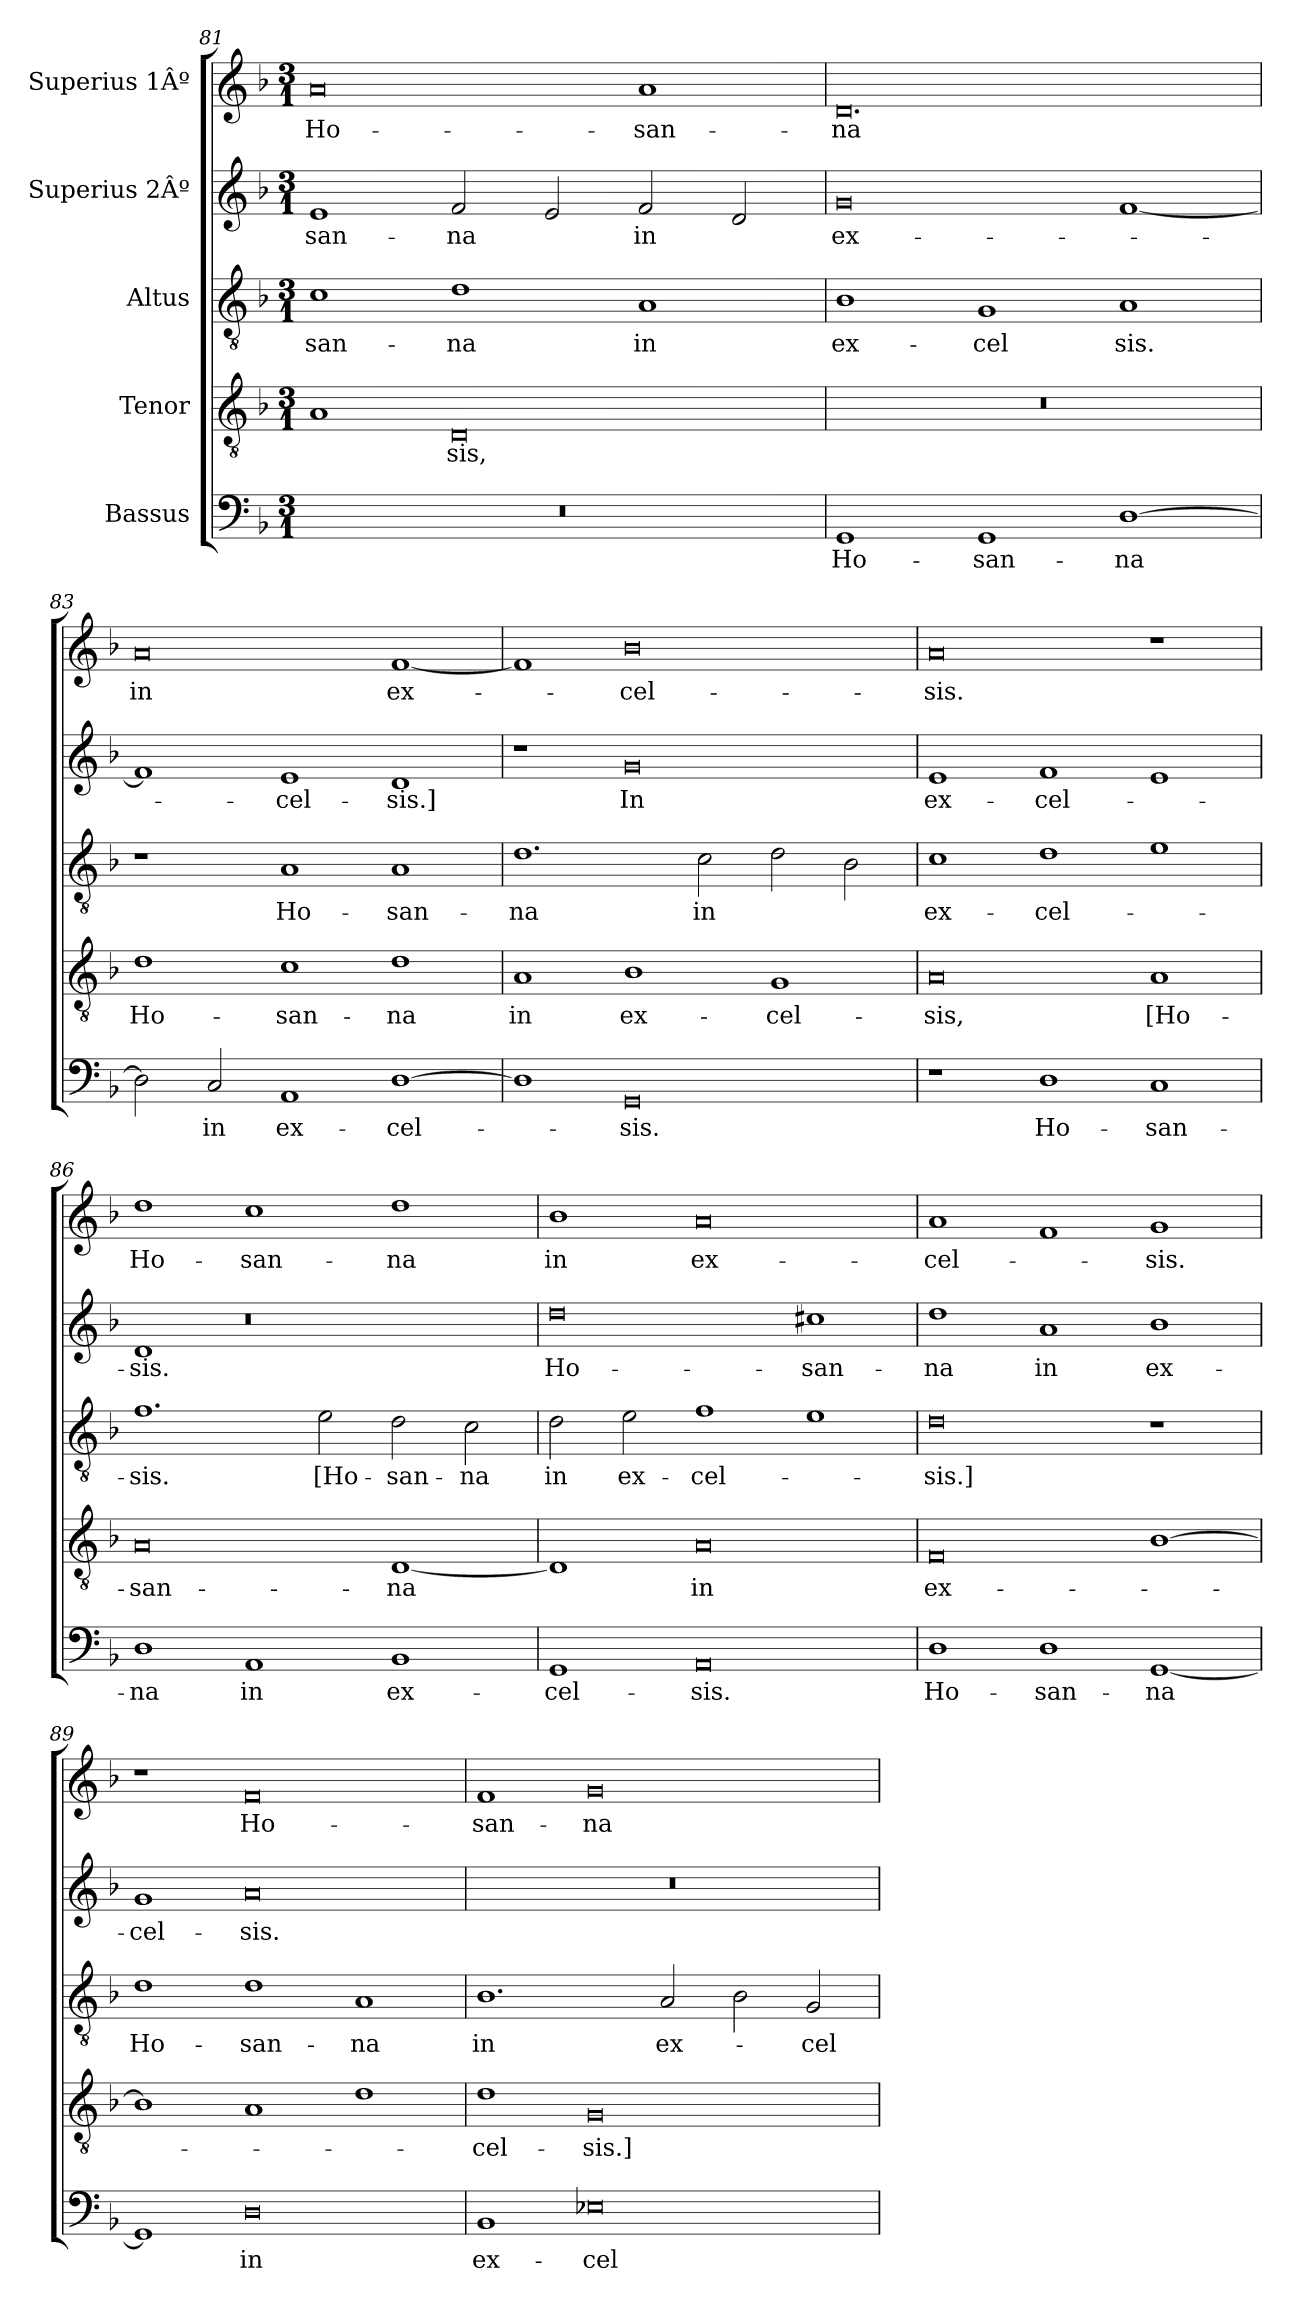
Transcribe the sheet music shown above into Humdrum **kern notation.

**kern	**text	**kern	**text	**kern	**text	**kern	**text	**kern	**text
*part5	*part5	*part4	*part4	*part3	*part3	*part2	*part2	*part1	*part1
*staff5	*staff5	*staff4	*staff4	*staff3	*staff3	*staff2	*staff2	*staff1	*staff1
*I"Bassus	*	*I"Tenor	*	*I"Altus	*	*I"Superius 2Âº	*	*I"Superius 1Âº	*
*clefF4	*	*clefGv2	*	*clefGv2	*	*clefG2	*	*clefG2	*
*k[b-]	*	*k[b-]	*	*k[b-]	*	*k[b-]	*	*k[b-]	*
*M3/1	*	*M3/1	*	*M3/1	*	*M3/1	*	*M3/1	*
=81	=81	=81	=81	=81	=81	=81	=81	=81	=81
0.r	.	1A/	.	1c\	-san-	1e/	-san-	0a/	Ho-
.	.	0D/	-sis,	1d\	-na	2f/	-na	.	.
.	.	.	.	.	.	2e/	.	.	.
.	.	.	.	1A/	in	2f/	in	1a/	-san-
.	.	.	.	.	.	2d/	.	.	.
=82	=82	=82	=82	=82	=82	=82	=82	=82	=82
1GG/	Ho-	0.r	.	1B-\	ex-	0g/	ex-	0.d/	-na
1GG/	-san-	.	.	1G/	-cel	.	.	.	.
[1D\	-na	.	.	1A/	sis.	[1f/	.	.	.
=83	=83	=83	=83	=83	=83	=83	=83	=83	=83
2D\]	.	1d\	Ho-	1r	.	1f/]	.	0a/	in
2C/	in	.	.	.	.	.	.	.	.
1AA/	ex-	1c\	-san-	1A/	Ho-	1e/	-cel-	.	.
[1D\	-cel-	1d\	-na	1A/	-san-	1d/	-sis.]	[1f/	ex-
=84	=84	=84	=84	=84	=84	=84	=84	=84	=84
1D\]	.	1A/	in	1.d\	-na	1r	.	1f/]	.
0GG/	-sis.	1B-\	ex-	.	.	0g/	In	0b-\	-cel-
.	.	.	.	2c\	in	.	.	.	.
.	.	1G/	-cel-	2d\	.	.	.	.	.
.	.	.	.	2B-\	.	.	.	.	.
=85	=85	=85	=85	=85	=85	=85	=85	=85	=85
1r	.	0A/	-sis,	1c\	ex-	1e/	ex-	0a/	-sis.
1D\	Ho-	.	.	1d\	-cel-	1f/	-cel-	.	.
1C/	-san-	1A/	[Ho-	1e\	.	1e/	.	1r	.
=86	=86	=86	=86	=86	=86	=86	=86	=86	=86
1D\	-na	0A/	-san-	1.f\	-sis.	1d/	-sis.	1dd\	Ho-
1AA/	in	.	.	.	.	0r	.	1cc\	-san-
.	.	.	.	2e\	[Ho-	.	.	.	.
1BB-/	ex-	[1D/	-na	2d\	-san-	.	.	1dd\	-na
.	.	.	.	2c\	-na	.	.	.	.
=87	=87	=87	=87	=87	=87	=87	=87	=87	=87
1GG/	-cel-	1D/]	.	2d\	in	0dd\	Ho-	1b-\	in
.	.	.	.	2e\	ex-	.	.	.	.
0AA/	-sis.	0A/	in	1f\	-cel-	.	.	0a/	ex-
.	.	.	.	1e\	.	1cc#X\	-san-	.	.
=88	=88	=88	=88	=88	=88	=88	=88	=88	=88
1D\	Ho-	0F/	ex-	0d\	-sis.]	1dd\	-na	1a/	-cel-
1D\	-san-	.	.	.	.	1a/	in	1f/	.
[1GG/	-na	[1B-\	.	1r	.	1b-\	ex-	1g/	-sis.
=89	=89	=89	=89	=89	=89	=89	=89	=89	=89
1GG/]	.	1B-\]	.	1d\	Ho-	1g/	-cel-	1r	.
0D\	in	1A/	.	1d\	-san-	0a/	-sis.	0f/	Ho-
.	.	1d\	.	1A/	-na	.	.	.	.
=90	=90	=90	=90	=90	=90	=90	=90	=90	=90
1BB-/	ex-	1d\	-cel-	1.B-\	in	0.r	.	1f/	-san-
0E-X\	-cel-	0G/	-sis.]	.	.	.	.	0g/	-na
.	.	.	.	2A/	ex-	.	.	.	.
.	.	.	.	2B-\	.	.	.	.	.
.	.	.	.	2G/	-cel-	.	.	.	.
=	=	=	=	=	=	=	=	=	=
*-	*-	*-	*-	*-	*-	*-	*-	*-	*-
